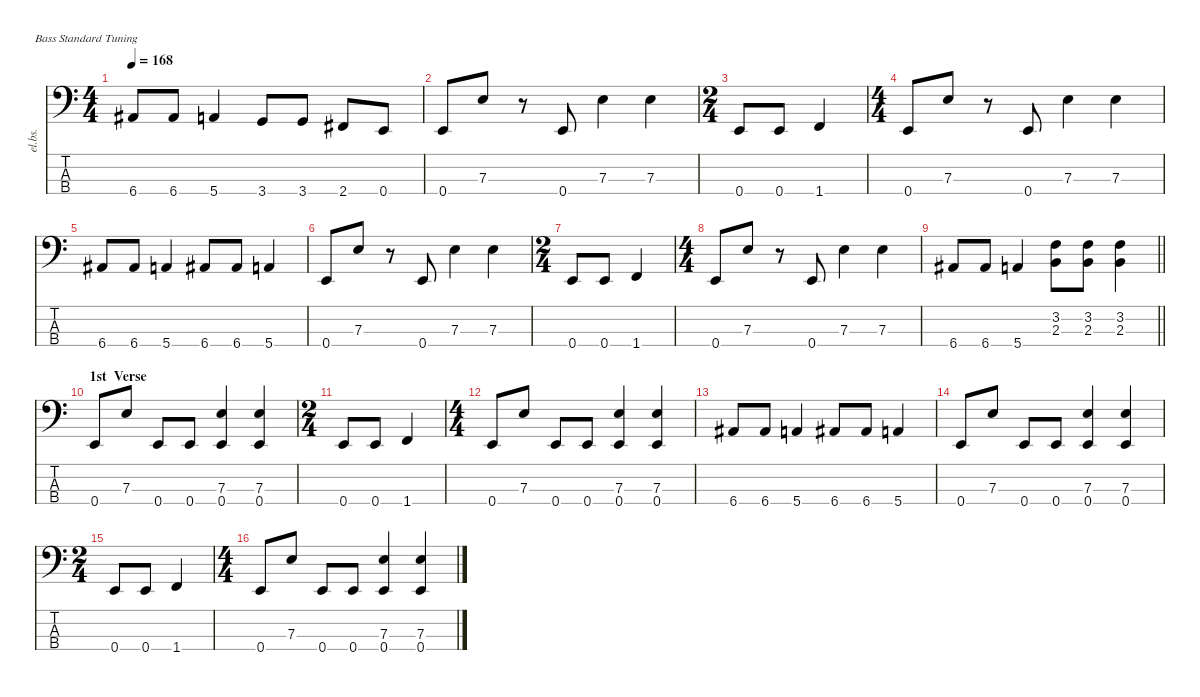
\defaultSystemsLayout 4
\hideDynamics
\bracketExtendMode nobrackets
\otherSystemsTrackNameOrientation horizontal
\track ("Bass" "el.bs.") {instrument electricbasspick}
\staff {score tabs}
\tuning (G2 D2 A1 E1)
\ts (4 4)
\tempo 168
\clef f4
\ks c
6.4{acc #}.8{dy f} 6.4{acc #}.8 5.4.4 3.4.8{dy fff} 3.4.8 2.4{acc #}.8 0.4.8 |
0.4.8 7.3.8{dy f} r.8 0.4.8{dy fff} 7.3.4{dy f} 7.3.4 |
\ts (2 4)
\beaming (8 2 2)
0.4.8{dy fff} 0.4.8 1.4.4 |
\ts (4 4)
\beaming (8 2 2 2 2)
0.4.8 7.3.8{dy f} r.8 0.4.8{dy fff} 7.3.4{dy f} 7.3.4 |
6.4{acc #}.8 6.4{acc #}.8 5.4.4 6.4{acc #}.8 6.4{acc #}.8 5.4.4 |
0.4.8{dy fff} 7.3.8{dy f} r.8 0.4.8{dy fff} 7.3.4{dy f} 7.3.4 |
\ts (2 4)
\beaming (8 2 2)
0.4.8{dy fff} 0.4.8 1.4.4 |
\ts (4 4)
\beaming (8 2 2 2 2)
0.4.8 7.3.8{dy f} r.8 0.4.8{dy fff} 7.3.4{dy f} 7.3.4 |
\barLineRight lightlight
6.4{acc #}.8 6.4{acc #}.8 5.4.4 (3.2 2.3).8{dy fff} (3.2 2.3).8 (3.2 2.3).4 |
\section ("" "1st  Verse")
0.4.8 7.3.8{dy f} 0.4.8{dy fff} 0.4.8 (7.3 0.4).4{dy f} (7.3 0.4).4 |
\ts (2 4)
\beaming (8 2 2)
0.4.8{dy fff} 0.4.8 1.4.4 |
\ts (4 4)
\beaming (8 2 2 2 2)
0.4.8 7.3.8{dy f} 0.4.8{dy fff} 0.4.8 (7.3 0.4).4{dy f} (7.3 0.4).4 |
6.4{acc #}.8 6.4{acc #}.8 5.4.4 6.4{acc #}.8 6.4{acc #}.8 5.4.4 |
0.4.8{dy fff} 7.3.8{dy f} 0.4.8{dy fff} 0.4.8 (7.3 0.4).4{dy f} (7.3 0.4).4 |
\ts (2 4)
\beaming (8 2 2)
0.4.8{dy fff} 0.4.8 1.4.4 |
\ts (4 4)
\beaming (8 2 2 2 2)
0.4.8 7.3.8{dy f} 0.4.8{dy fff} 0.4.8 (7.3 0.4).4{dy f} (7.3 0.4).4
